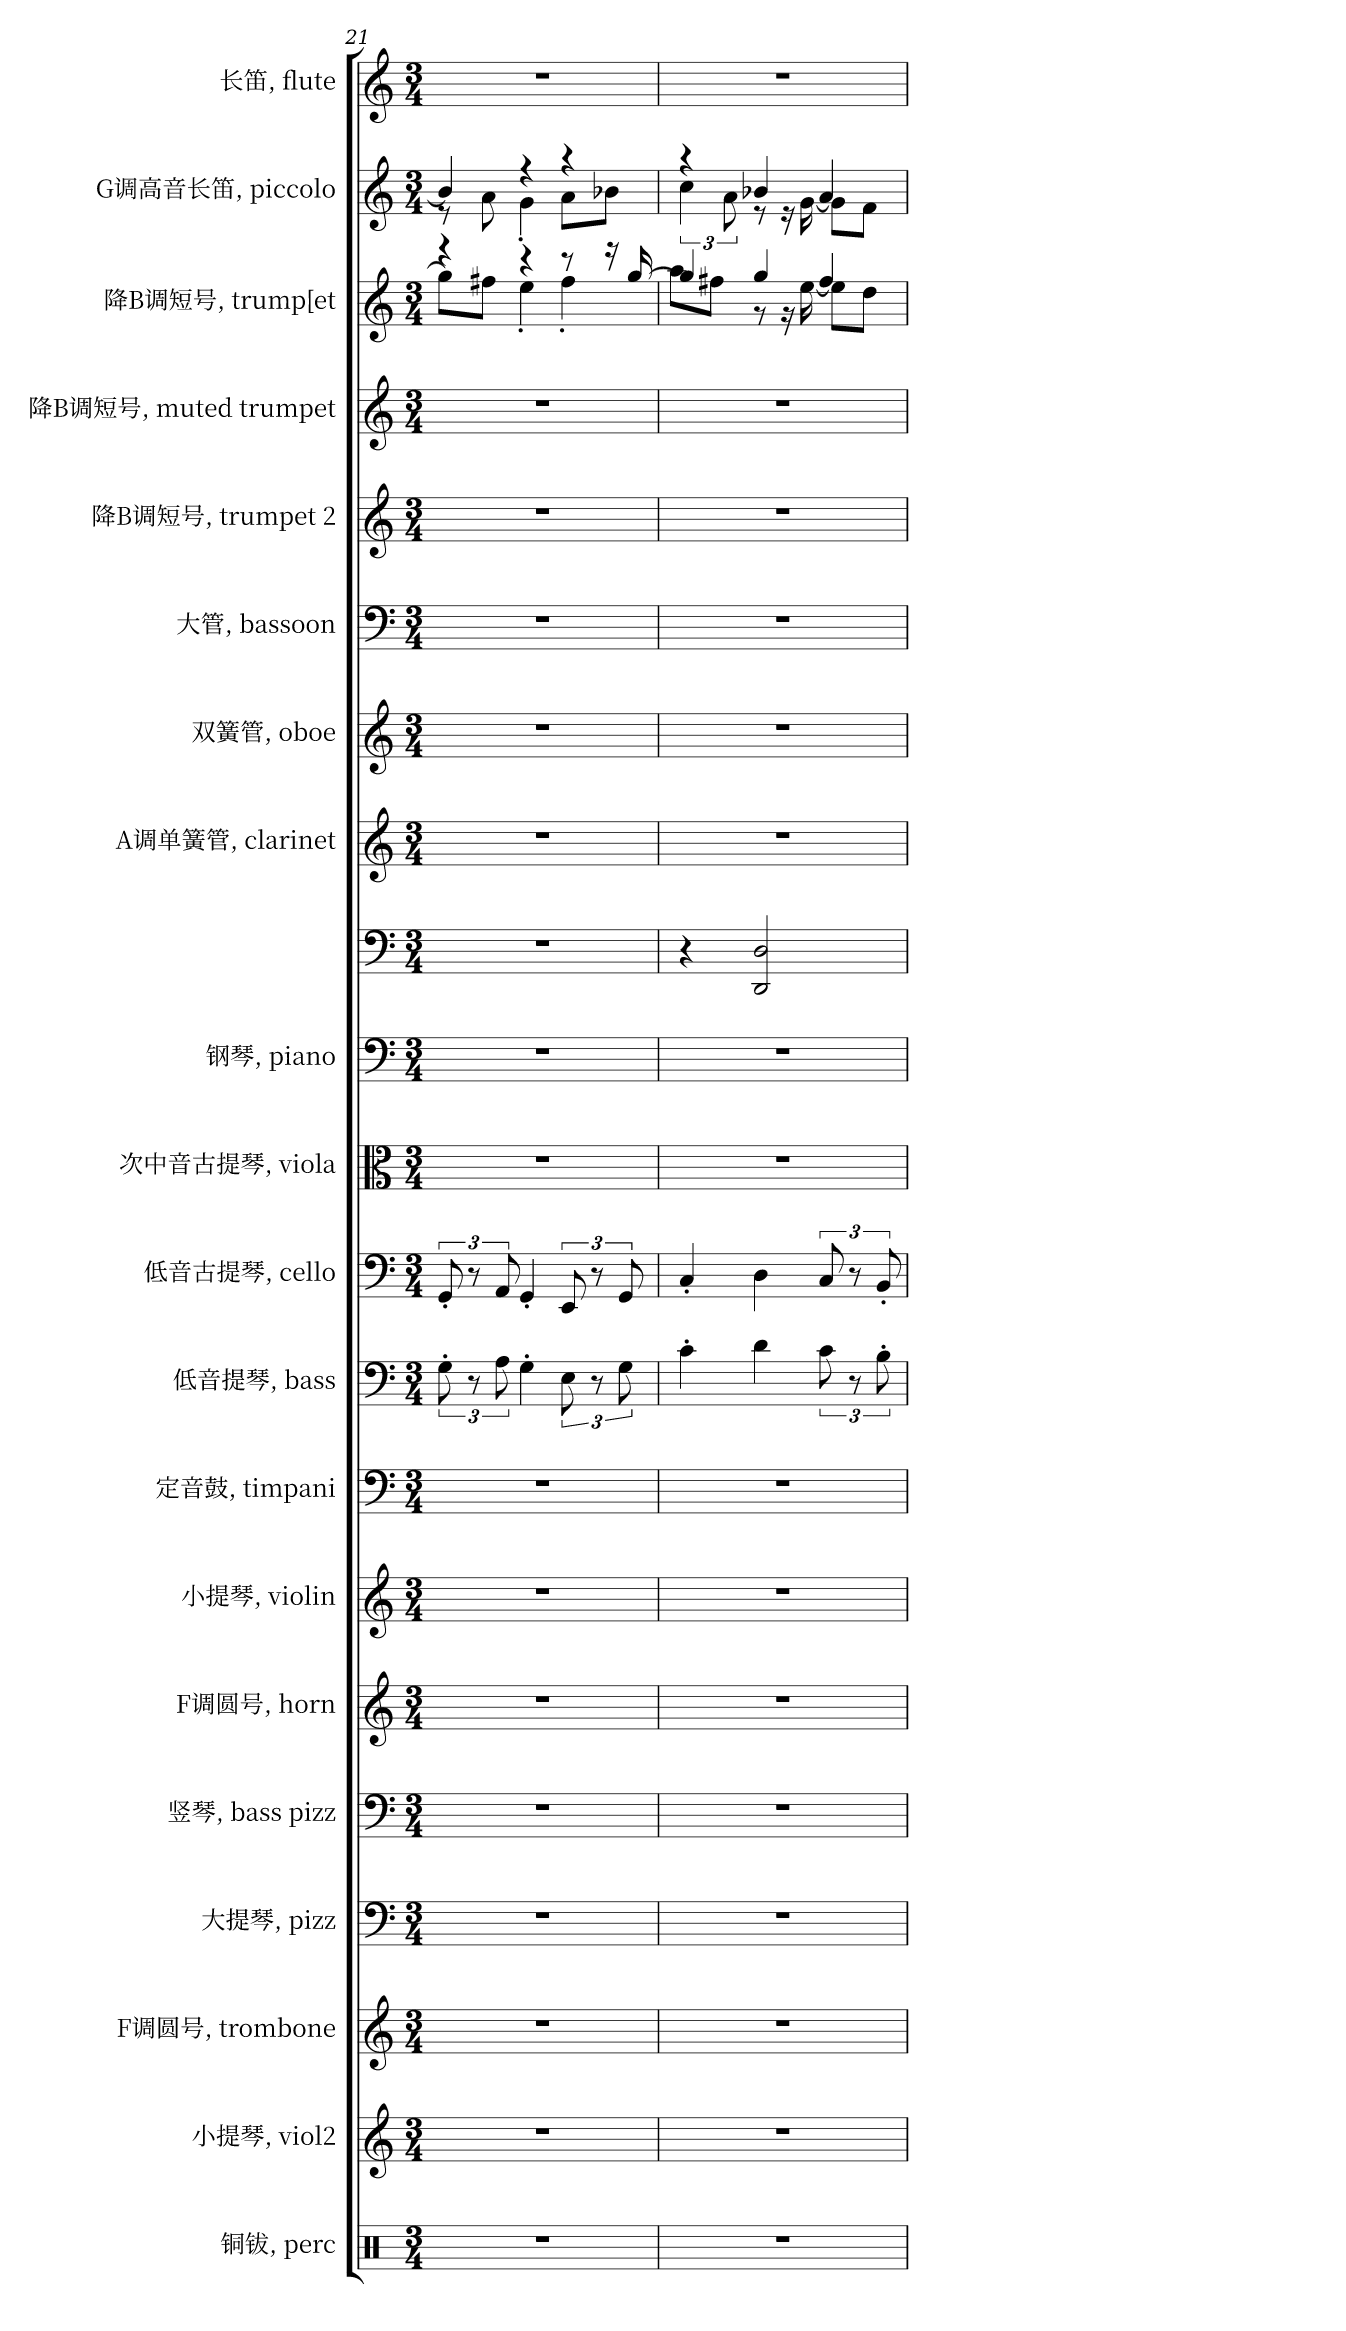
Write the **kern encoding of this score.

**kern	**kern	**kern	**kern	**kern	**kern	**kern	**kern	**kern	**kern	**kern	**kern	**kern	**kern	**kern	**kern	**kern	**kern	**kern	**kern	**kern
*part20	*part19	*part18	*part17	*part16	*part15	*part14	*part13	*part12	*part11	*part10	*part9	*part9	*part8	*part7	*part6	*part5	*part4	*part3	*part2	*part1
*staff21	*staff20	*staff19	*staff18	*staff17	*staff16	*staff15	*staff14	*staff13	*staff12	*staff11	*staff10	*staff9	*staff8	*staff7	*staff6	*staff5	*staff4	*staff3	*staff2	*staff1
*I"铜钹, perc	*I"小提琴, viol2	*I"F调圆号, trombone	*I"大提琴, pizz	*I"竖琴, bass pizz	*I"F调圆号, horn	*I"小提琴, violin	*I"定音鼓, timpani	*I"低音提琴, bass	*I"低音古提琴, cello	*I"次中音古提琴, viola	*I"钢琴, piano	*	*I"A调单簧管, clarinet	*I"双簧管, oboe	*I"大管, bassoon	*I"降B调短号, trumpet 2	*I"降B调短号, muted trumpet	*I"降B调短号, trump[et	*I"G调高音长笛, piccolo	*I"长笛, flute
*	*	*	*	*	*I'F Hn.	*I'Vln.	*I'Timp.	*	*	*	*I'Pno.	*	*I'A Cl.	*I'Ob.	*I'Bsn.	*	*	*	*	*I'Fl.
*clefX	*clefG2	*clefG2	*clefF4	*clefF4	*clefG2	*clefG2	*clefF4	*clefF4	*clefF4	*clefC3	*clefF4	*clefF4	*clefG2	*clefG2	*clefF4	*clefG2	*clefG2	*clefG2	*clefG2	*clefG2
*	*	*ITrd4c7	*	*	*ITrd4c7	*	*	*ITrd7c12	*	*	*	*	*ITrd2c3	*	*	*ITrd1c2	*ITrd1c2	*ITrd1c2	*ITrd-4c-7	*
*k[]	*k[]	*k[b-]	*k[]	*k[]	*k[b-]	*k[]	*k[]	*k[]	*k[]	*k[]	*k[]	*k[]	*k[f#c#g#]	*k[]	*k[]	*k[b-e-]	*k[b-e-]	*k[b-e-]	*k[f#]	*k[]
*M3/4	*M3/4	*M3/4	*M3/4	*M3/4	*M3/4	*M3/4	*M3/4	*M3/4	*M3/4	*M3/4	*M3/4	*M3/4	*M3/4	*M3/4	*M3/4	*M3/4	*M3/4	*M3/4	*M3/4	*M3/4
=21	=21	=21	=21	=21	=21	=21	=21	=21	=21	=21	=21	=21	=21	=21	=21	=21	=21	=21	=21	=21
*	*	*	*	*	*	*	*	*	*	*	*	*	*	*	*	*	*	*^	*^	*
2.r	2.r	2.r	2.r	2.r	2.r	2.r	2.r	12GG'\	12GG'/	2.r	2.r	2.r	2.r	2.r	2.r	2.r	2.r	4r	8ff\L]	4ff/]	8r	2.r
.	.	.	.	.	.	.	.	12r	12r	.	.	.	.	.	.	.	.	.	.	.	.	.
.	.	.	.	.	.	.	.	.	.	.	.	.	.	.	.	.	.	.	8een\J	.	8ee\	.
.	.	.	.	.	.	.	.	12AA\	12AA/	.	.	.	.	.	.	.	.	.	.	.	.	.
.	.	.	.	.	.	.	.	4GG'\	4GG'/	.	.	.	.	.	.	.	.	4r	4dd'\	4r	4dd'\	.
.	.	.	.	.	.	.	.	12EE\	12EE/	.	.	.	.	.	.	.	.	8r	4ee'\	4r	8ee\L	.
.	.	.	.	.	.	.	.	12r	12r	.	.	.	.	.	.	.	.	.	.	.	.	.
.	.	.	.	.	.	.	.	.	.	.	.	.	.	.	.	.	.	16r	.	.	8ffn\J	.
.	.	.	.	.	.	.	.	12GG\	12GG/	.	.	.	.	.	.	.	.	.	.	.	.	.
.	.	.	.	.	.	.	.	.	.	.	.	.	.	.	.	.	.	[16ff/	.	.	.	.
!!LO:PB:g=z
=22	=22	=22	=22	=22	=22	=22	=22	=22	=22	=22	=22	=22	=22	=22	=22	=22	=22	=22	=22	=22	=22	=22
2.r	2.r	2.r	2.r	2.r	2.r	2.r	2.r	4C'\	4C'/	2.r	2.r	4r	2.r	2.r	2.r	2.r	2.r	4ff/]	8gg\L	4r	6gg\	2.r
.	.	.	.	.	.	.	.	.	.	.	.	.	.	.	.	.	.	.	8een\J	.	.	.
.	.	.	.	.	.	.	.	.	.	.	.	.	.	.	.	.	.	.	.	.	12ee\	.
.	.	.	.	.	.	.	.	4D\	4D\	.	.	2DD/ 2D/	.	.	.	.	.	4ff/	8r	4ffn/	8r	.
.	.	.	.	.	.	.	.	.	.	.	.	.	.	.	.	.	.	.	16r	.	16r	.
.	.	.	.	.	.	.	.	.	.	.	.	.	.	.	.	.	.	.	[16dd\	.	[16dd\	.
.	.	.	.	.	.	.	.	12C\	12C/	.	.	.	.	.	.	.	.	4ee/	8dd\L]	4ee/	8dd\L]	.
.	.	.	.	.	.	.	.	12r	12r	.	.	.	.	.	.	.	.	.	.	.	.	.
.	.	.	.	.	.	.	.	.	.	.	.	.	.	.	.	.	.	.	8cc\J	.	8cc\J	.
.	.	.	.	.	.	.	.	12BB'\	12BB'/	.	.	.	.	.	.	.	.	.	.	.	.	.
*	*	*	*	*	*	*	*	*	*	*	*	*	*	*	*	*	*	*v	*v	*	*	*
*	*	*	*	*	*	*	*	*	*	*	*	*	*	*	*	*	*	*	*v	*v	*
=	=	=	=	=	=	=	=	=	=	=	=	=	=	=	=	=	=	=	=	=
*-	*-	*-	*-	*-	*-	*-	*-	*-	*-	*-	*-	*-	*-	*-	*-	*-	*-	*-	*-	*-
